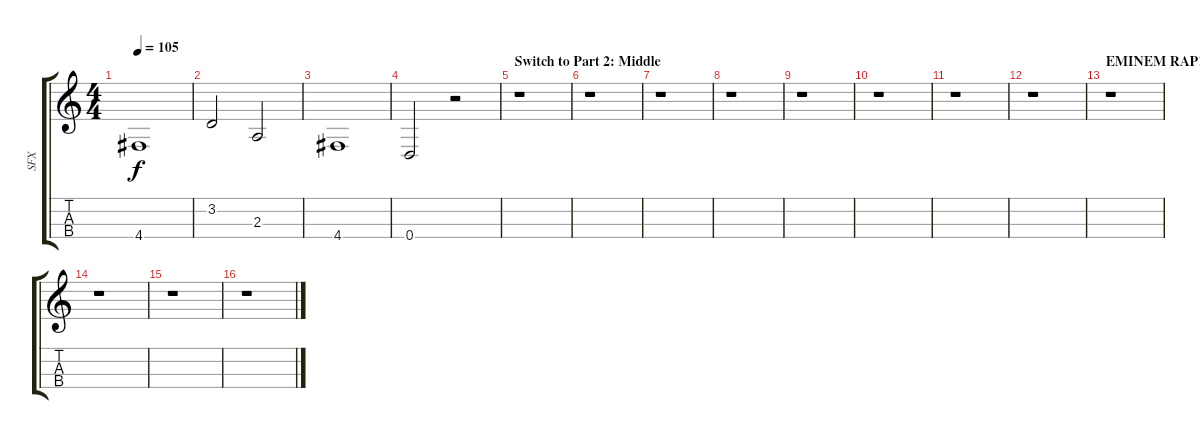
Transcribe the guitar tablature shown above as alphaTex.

\track ("SFX" "SFX") {instrument pad2warm}
\staff {score tabs}
\tuning (E4 B3 G3 D3) {hide}
\ts (4 4)
\tempo 105
\clef g2
\ks c
4.4.1{dy f} |
3.2.2 2.3.2 |
4.4.1 |
0.4.2 r.2 |
\section ("" "Switch to Part 2: Middle")
r.1 |
r.1 |
r.1 |
r.1 |
r.1 |
r.1 |
r.1 |
r.1 |
\section ("" "EMINEM RAP!")
r.1 |
r.1 |
r.1 |
r.1
